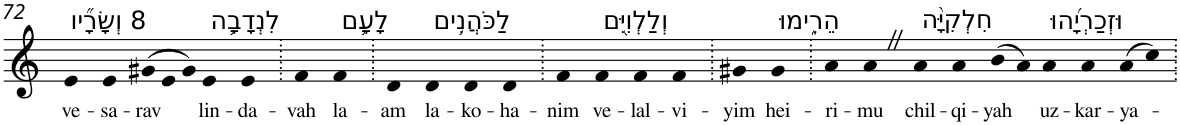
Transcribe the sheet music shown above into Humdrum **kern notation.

**kern	**text
*part1	*part1
*staff1	*staff1
*I"Piano	*
*I'Pno	*
!!LO:PB:g=z
*clefG2	*
*k[]	*
=72	=72
!LO:TX:a:t=8 וְשָׂרָ֞יו	!
!	!LO:LY:b
4e	ve-
!	!LO:LY:b
4e	-sa-
*Xtuplet	*
!	!LO:LY:b
(>12g#X	-rav
12e	.
12g#)	.
!LO:TX:a:t=לִנְדָבָ֥ה	!
!	!LO:LY:b
4e	lin-
!	!LO:LY:b
4e	-da-
=73.	=73.
!	!LO:LY:b
4f	-vah
!LO:TX:a:t=לָעָ֛ם	!
!	!LO:LY:b
4f	la-
=74.	=74.
!	!LO:LY:b
4d	-am
!LO:TX:a:t=לַכֹּהֲנִ֥ים	!
!	!LO:LY:b
4d	la-
!	!LO:LY:b
4d	-ko-
!	!LO:LY:b
4d	-ha-
=75.	=75.
!	!LO:LY:b
4f	-nim
!LO:TX:a:t=וְלַלְוִיִּ֖ם	!
!	!LO:LY:b
4f	ve-
!	!LO:LY:b
4f	-lal-
!	!LO:LY:b
4f	-vi-
=76.	=76.
!	!LO:LY:b
4g#X	-yim
!LO:TX:a:t=הֵרִ֑ימוּ	!
!	!LO:LY:b
4g#	hei-
=77.	=77.
!	!LO:LY:b
4a	-ri-
!	!LO:LY:b
4aZ	-mu
!LO:TX:a:t=חִלְקִיָּ֨ה	!
!	!LO:LY:b
4a	chil-
!	!LO:LY:b
4a	-qi-
!	!LO:LY:b
(>8b	-yah
8a)	.
!LO:TX:a:t=וּזְכַרְיָ֜הוּ	!
!	!LO:LY:b
4a	uz-
!	!LO:LY:b
4a	-kar-
!	!LO:LY:b
(>8a	-ya-
8cc)	.
=.	=.
*-	*-
